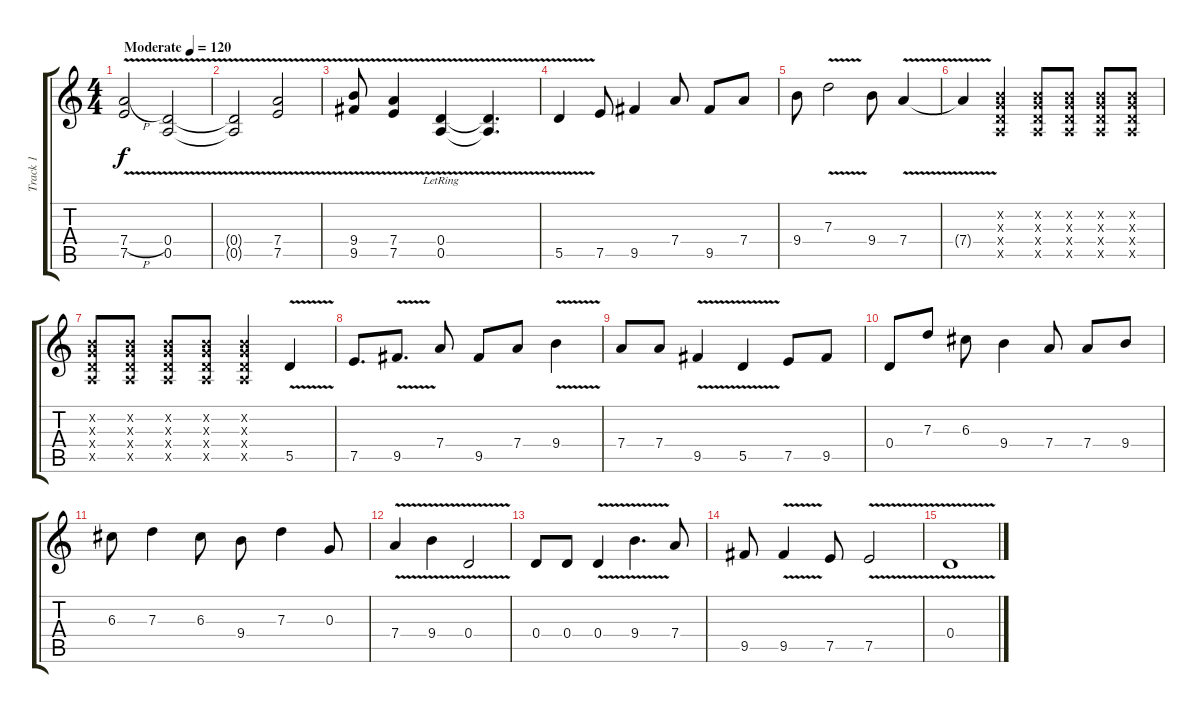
\track ("Track 1" "Track 1") {instrument acousticguitarsteel}
\staff {score tabs}
\tuning (E4 B3 G3 D3 A2 E2) {hide}
\ts (4 4)
\tempo (120 "Moderate")
\clef g2
\ks c
(7.4{h} 7.5{v}).2{dy f instrument acousticguitarsteel} (0.4 0.5{v}).2 |
(0.4{t} 0.5{t}).2 (7.4 7.5{v}).2 |
(9.4 9.5{v}).8 (7.4 7.5{v}).4 (0.4{lr} 0.5{v}).4 (0.4{t} 0.5{t}).4{d} |
5.5{v}.4 7.5.8 9.5.4 7.4.8 9.5.8 7.4.8 |
9.4.8 7.3{v}.2 9.4.8 7.4{v}.4 |
7.4{t}.4 (0.2{x} 0.3{x} 0.4{x} 0.5{x}).4 (0.2{x} 0.3{x} 0.4{x} 0.5{x}).8 (0.2{x} 0.3{x} 0.4{x} 0.5{x}).8 (0.2{x} 0.3{x} 0.4{x} 0.5{x}).8 (0.2{x} 0.3{x} 0.4{x} 0.5{x}).8 |
(0.2{x} 0.3{x} 0.4{x} 0.5{x}).8 (0.2{x} 0.3{x} 0.4{x} 0.5{x}).8 (0.2{x} 0.3{x} 0.4{x} 0.5{x}).8 (0.2{x} 0.3{x} 0.4{x} 0.5{x}).8 (0.2{x} 0.3{x} 0.4{x} 0.5{x}).4 5.5{v}.4 |
7.5.8{d} 9.5{v}.8{d} 7.4.8 9.5.8 7.4.8 9.4{v}.4 |
7.4.8 7.4.8 9.5{v}.4 5.5{v}.4 7.5.8 9.5.8 |
0.4.8 7.3.8 6.3.8 9.4.4 7.4.8 7.4.8 9.4.8 |
6.3.8 7.3.4 6.3.8 9.4.8 7.3.4 0.3.8 |
7.4{v}.4 9.4{v}.4 0.4{v}.2 |
0.4.8 0.4.8 0.4{v}.4 9.4{v}.4{d} 7.4.8 |
9.5.8 9.5{v}.4 7.5.8 7.5{v}.2 |
0.4{v}.1
